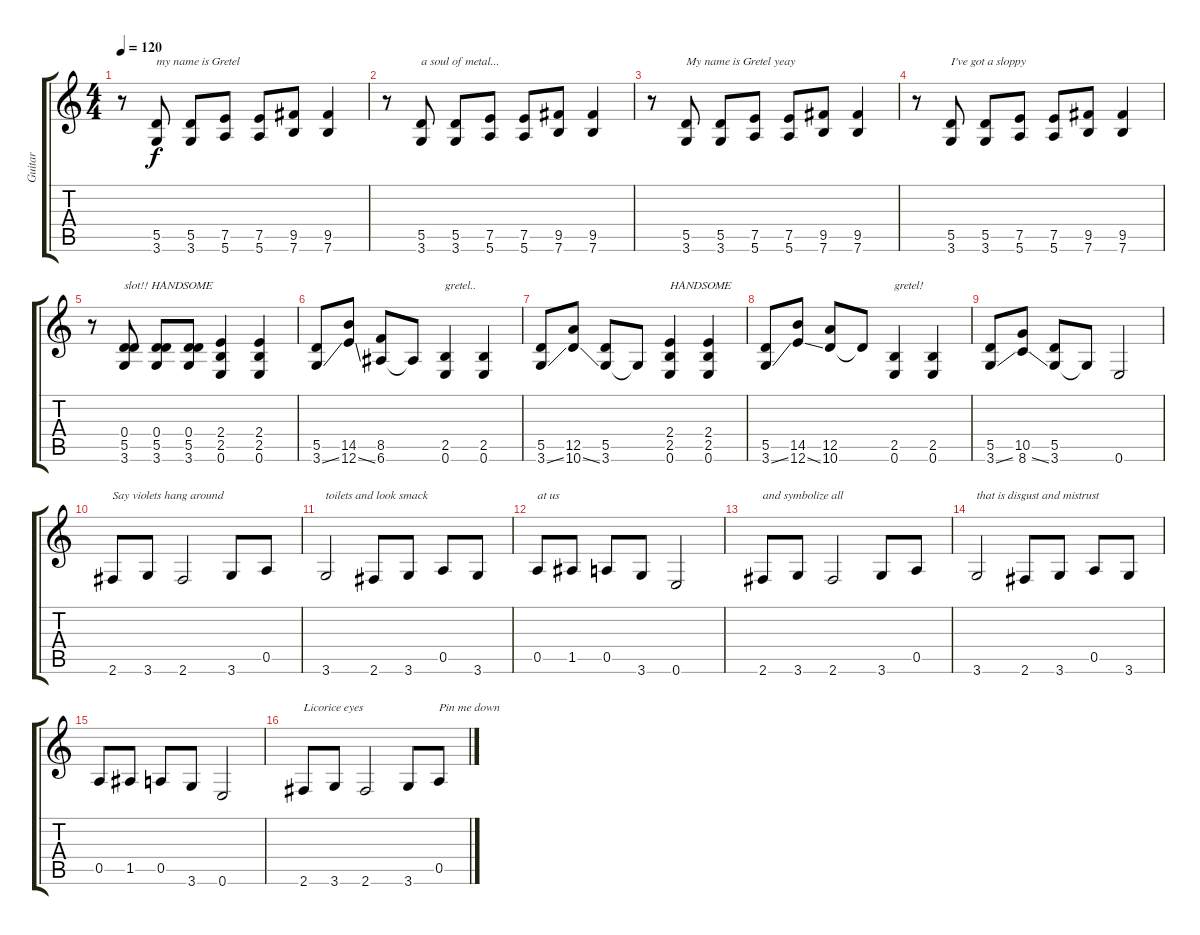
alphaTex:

\track ("Guitar" "Guitar") {instrument distortionguitar}
\staff {score tabs}
\tuning (E4 B3 G3 D3 A2 E2) {hide}
\ts (4 4)
\tempo 120
\clef g2
\ks c
r.8{dy f} (5.5 3.6).8{txt "my name is Gretel"} (5.5 3.6).8 (7.5 5.6).8 (7.5 5.6).8 (9.5 7.6).8 (9.5 7.6).4 |
r.8 (5.5 3.6).8{txt "a soul of metal..."} (5.5 3.6).8 (7.5 5.6).8 (7.5 5.6).8 (9.5 7.6).8 (9.5 7.6).4 |
r.8 (5.5 3.6).8{txt "My name is Gretel yeay"} (5.5 3.6).8 (7.5 5.6).8 (7.5 5.6).8 (9.5 7.6).8 (9.5 7.6).4 |
r.8 (5.5 3.6).8{txt "I've got a sloppy"} (5.5 3.6).8 (7.5 5.6).8 (7.5 5.6).8 (9.5 7.6).8 (9.5 7.6).4 |
r.8 (0.4 5.5 3.6).8{txt "slot!! HANDSOME"} (0.4 5.5 3.6).8 (0.4 5.5 3.6).8 (2.4 2.5 0.6).4 (2.4 2.5 0.6).4 |
(5.5 3.6{ss}).8 (14.5 12.6{ss}).8 (8.5 6.6).8 6.6{t}.8 (2.5 0.6).4{txt "gretel.."} (2.5 0.6).4 |
(5.5 3.6{ss}).8 (12.5 10.6{ss}).8 (5.5 3.6).8 3.6{t}.8 (2.4 2.5 0.6).4{txt "HANDSOME"} (2.4 2.5 0.6).4 |
(5.5 3.6{ss}).8 (14.5 12.6{ss}).8 (12.5 10.6).8 10.6{t}.8 (2.5 0.6).4{txt "gretel!"} (2.5 0.6).4 |
(5.5 3.6{ss}).8 (10.5 8.6{ss}).8 (5.5 3.6).8 3.6{t}.8 0.6.2 |
2.6.8{txt "Say violets hang around"} 3.6.8 2.6.2 3.6.8 0.5.8 |
3.6.2{txt "toilets and look smack"} 2.6.8 3.6.8 0.5.8 3.6.8 |
0.5.8{txt "at us"} 1.5.8 0.5.8 3.6.8 0.6.2 |
2.6.8{txt "and symbolize all"} 3.6.8 2.6.2 3.6.8 0.5.8 |
3.6.2{txt "that is disgust and mistrust"} 2.6.8 3.6.8 0.5.8 3.6.8 |
0.5.8 1.5.8 0.5.8 3.6.8 0.6.2 |
2.6.8{txt "Licorice eyes"} 3.6.8 2.6.2 3.6.8 0.5.8{txt "Pin me down"}
